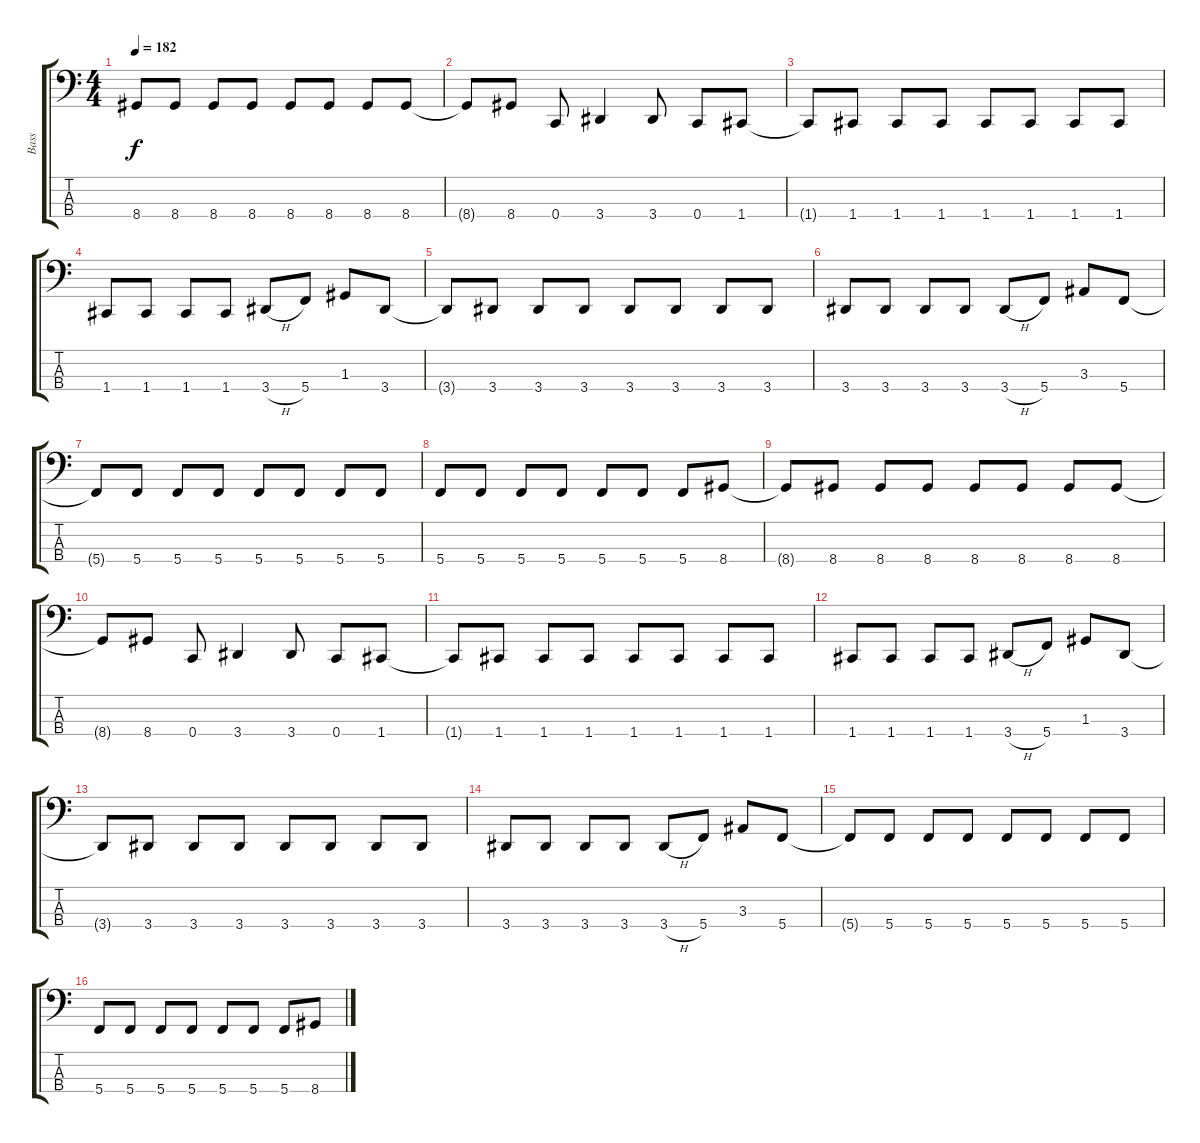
\track ("Bass" "Bass") {instrument electricbasspick}
\staff {score tabs}
\tuning (F2 C2 G1 C1) {hide}
\ts (4 4)
\tempo 182
\clef f4
\ks c
8.4{t}.8{dy f} 8.4.8 8.4.8 8.4.8 8.4.8 8.4.8 8.4.8 8.4.8 |
8.4{t}.8 8.4.8 0.4.8 3.4.4 3.4.8 0.4.8 1.4.8 |
1.4{t}.8 1.4.8 1.4.8 1.4.8 1.4.8 1.4.8 1.4.8 1.4.8 |
1.4.8 1.4.8 1.4.8 1.4.8 3.4{h}.8 5.4.8 1.3.8 3.4.8 |
3.4{t}.8 3.4.8 3.4.8 3.4.8 3.4.8 3.4.8 3.4.8 3.4.8 |
3.4.8 3.4.8 3.4.8 3.4.8 3.4{h}.8 5.4.8 3.3.8 5.4.8 |
5.4{t}.8 5.4.8 5.4.8 5.4.8 5.4.8 5.4.8 5.4.8 5.4.8 |
5.4.8 5.4.8 5.4.8 5.4.8 5.4.8 5.4.8 5.4.8 8.4.8 |
8.4{t}.8 8.4.8 8.4.8 8.4.8 8.4.8 8.4.8 8.4.8 8.4.8 |
8.4{t}.8 8.4.8 0.4.8 3.4.4 3.4.8 0.4.8 1.4.8 |
1.4{t}.8 1.4.8 1.4.8 1.4.8 1.4.8 1.4.8 1.4.8 1.4.8 |
1.4.8 1.4.8 1.4.8 1.4.8 3.4{h}.8 5.4.8 1.3.8 3.4.8 |
3.4{t}.8 3.4.8 3.4.8 3.4.8 3.4.8 3.4.8 3.4.8 3.4.8 |
3.4.8 3.4.8 3.4.8 3.4.8 3.4{h}.8 5.4.8 3.3.8 5.4.8 |
5.4{t}.8 5.4.8 5.4.8 5.4.8 5.4.8 5.4.8 5.4.8 5.4.8 |
5.4.8 5.4.8 5.4.8 5.4.8 5.4.8 5.4.8 5.4.8 8.4.8
